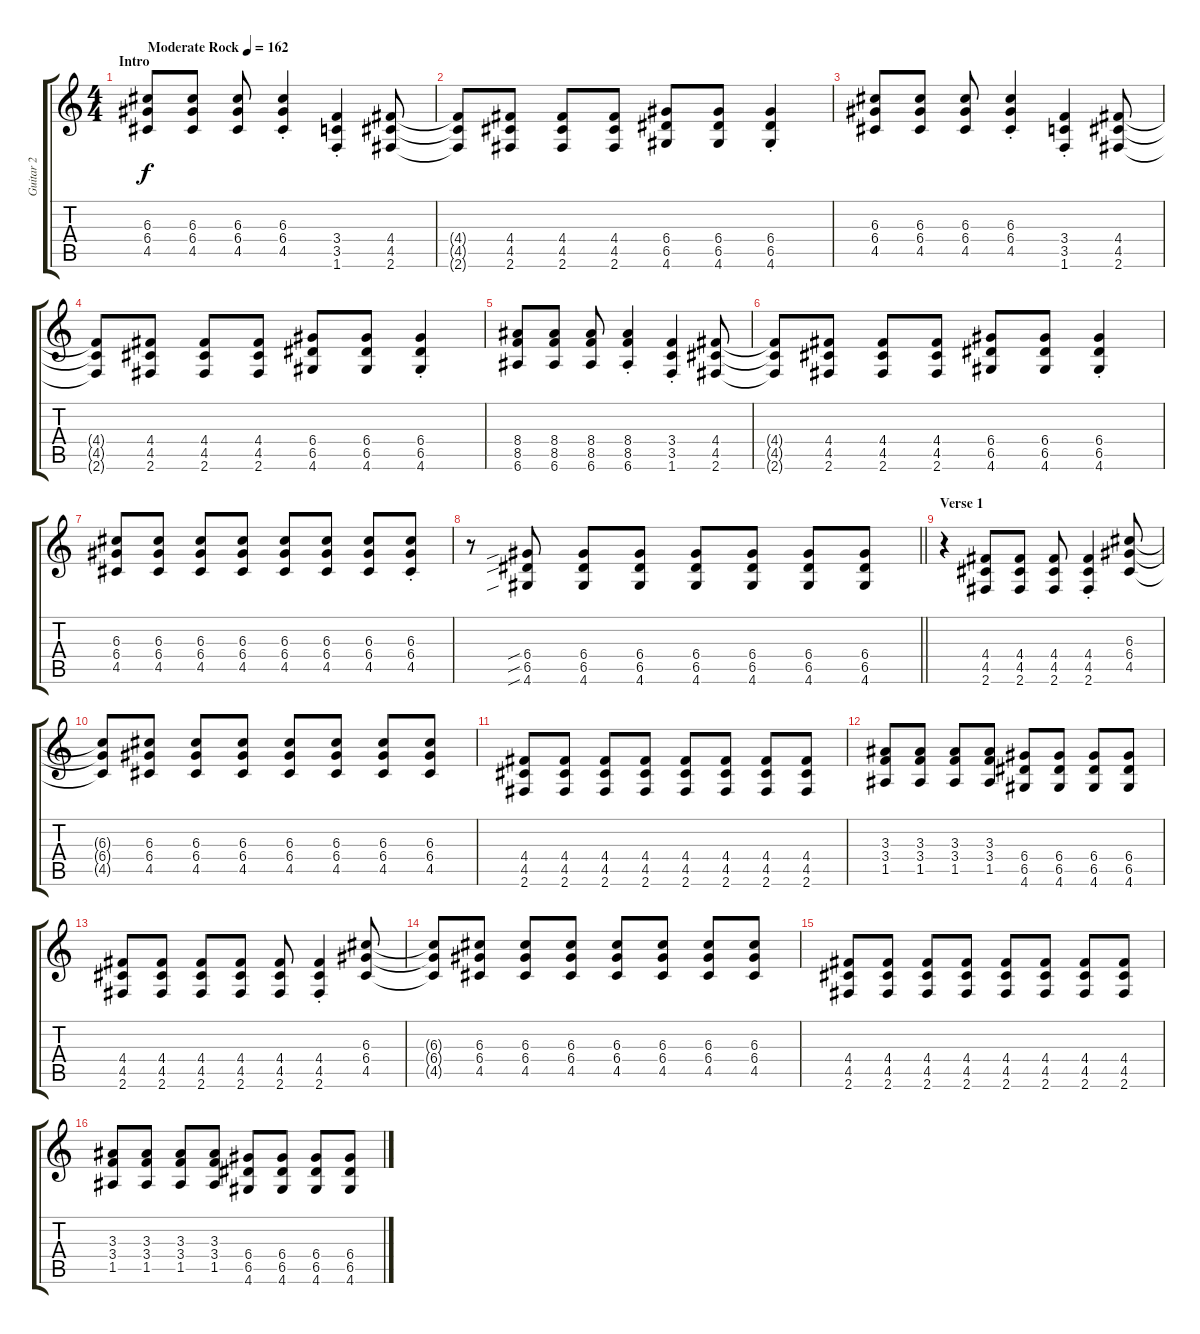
\track ("Guitar 2" "Guitar 2") {instrument overdrivenguitar}
\staff {score tabs}
\tuning (E4 B3 G3 D3 A2 E2) {hide}
\ts (4 4)
\section ("" "Intro")
\tempo (162 "Moderate Rock")
\clef g2
\ks c
(6.3 6.4 4.5).8{dy f instrument overdrivenguitar} (6.3 6.4 4.5).8 (6.3 6.4 4.5).8 (6.3{st} 6.4{st} 4.5{st}).4 (3.4{st} 3.5{st} 1.6{st}).4 (4.4 4.5 2.6).8 |
(4.4{t} 4.5{t} 2.6{t}).8 (4.4 4.5 2.6).8 (4.4 4.5 2.6).8 (4.4 4.5 2.6).8 (6.4 6.5 4.6).8 (6.4 6.5 4.6).8 (6.4{st} 6.5{st} 4.6{st}).4 |
(6.3 6.4 4.5).8 (6.3 6.4 4.5).8 (6.3 6.4 4.5).8 (6.3{st} 6.4{st} 4.5{st}).4 (3.4{st} 3.5{st} 1.6{st}).4 (4.4 4.5 2.6).8 |
(4.4{t} 4.5{t} 2.6{t}).8 (4.4 4.5 2.6).8 (4.4 4.5 2.6).8 (4.4 4.5 2.6).8 (6.4 6.5 4.6).8 (6.4 6.5 4.6).8 (6.4{st} 6.5{st} 4.6{st}).4 |
(8.4 8.5 6.6).8 (8.4 8.5 6.6).8 (8.4 8.5 6.6).8 (8.4{st} 8.5{st} 6.6{st}).4 (3.4{st} 3.5{st} 1.6{st}).4 (4.4 4.5 2.6).8 |
(4.4{t} 4.5{t} 2.6{t}).8 (4.4 4.5 2.6).8 (4.4 4.5 2.6).8 (4.4 4.5 2.6).8 (6.4 6.5 4.6).8 (6.4 6.5 4.6).8 (6.4{st} 6.5{st} 4.6{st}).4 |
(6.3 6.4 4.5).8 (6.3 6.4 4.5).8 (6.3 6.4 4.5).8 (6.3 6.4 4.5).8 (6.3 6.4 4.5).8 (6.3 6.4 4.5).8 (6.3 6.4 4.5).8 (6.3{st} 6.4{st} 4.5{st}).8 |
\barLineRight lightlight
r.8 (6.4{sib} 6.5{sib} 4.6{sib}).8 (6.4 6.5 4.6).8 (6.4 6.5 4.6).8 (6.4 6.5 4.6).8 (6.4 6.5 4.6).8 (6.4 6.5 4.6).8 (6.4 6.5 4.6).8 |
\section ("" "Verse 1")
r.4 (4.4 4.5 2.6).8 (4.4 4.5 2.6).8 (4.4 4.5 2.6).8 (4.4{st} 4.5{st} 2.6{st}).4 (6.3 6.4 4.5).8 |
(6.3{t} 6.4{t} 4.5{t}).8 (6.3 6.4 4.5).8 (6.3 6.4 4.5).8 (6.3 6.4 4.5).8 (6.3 6.4 4.5).8 (6.3 6.4 4.5).8 (6.3 6.4 4.5).8 (6.3 6.4 4.5).8 |
(4.4 4.5 2.6).8 (4.4 4.5 2.6).8 (4.4 4.5 2.6).8 (4.4 4.5 2.6).8 (4.4 4.5 2.6).8 (4.4 4.5 2.6).8 (4.4 4.5 2.6).8 (4.4 4.5 2.6).8 |
(3.3 3.4 1.5).8 (3.3 3.4 1.5).8 (3.3 3.4 1.5).8 (3.3 3.4 1.5).8 (6.4 6.5 4.6).8 (6.4 6.5 4.6).8 (6.4 6.5 4.6).8 (6.4 6.5 4.6).8 |
(4.4 4.5 2.6).8 (4.4 4.5 2.6).8 (4.4 4.5 2.6).8 (4.4 4.5 2.6).8 (4.4 4.5 2.6).8 (4.4{st} 4.5{st} 2.6{st}).4 (6.3 6.4 4.5).8 |
(6.3{t} 6.4{t} 4.5{t}).8 (6.3 6.4 4.5).8 (6.3 6.4 4.5).8 (6.3 6.4 4.5).8 (6.3 6.4 4.5).8 (6.3 6.4 4.5).8 (6.3 6.4 4.5).8 (6.3 6.4 4.5).8 |
(4.4 4.5 2.6).8 (4.4 4.5 2.6).8 (4.4 4.5 2.6).8 (4.4 4.5 2.6).8 (4.4 4.5 2.6).8 (4.4 4.5 2.6).8 (4.4 4.5 2.6).8 (4.4 4.5 2.6).8 |
(3.3 3.4 1.5).8 (3.3 3.4 1.5).8 (3.3 3.4 1.5).8 (3.3 3.4 1.5).8 (6.4 6.5 4.6).8 (6.4 6.5 4.6).8 (6.4 6.5 4.6).8 (6.4 6.5 4.6).8
